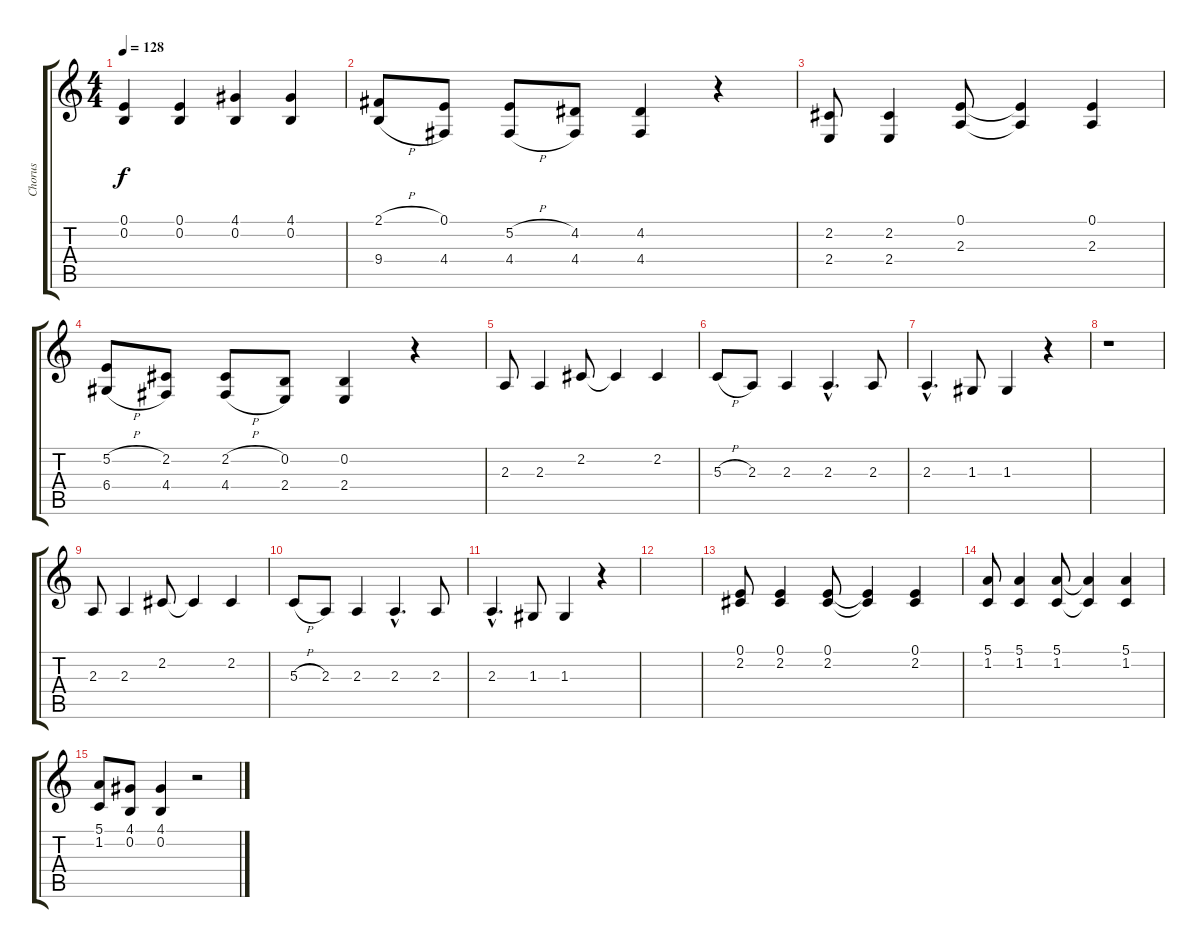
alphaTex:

\track ("Chorus" "Chorus") {instrument tenorsax}
\staff {score tabs}
\tuning (E4 B3 G3 D3 A2 E2) {hide}
\ts (4 4)
\tempo 128
\clef g2
\ks c
(0.1 0.2).4{dy f} (0.1 0.2).4 (4.1 0.2).4 (4.1 0.2).4 |
(2.1{h} 9.4{h}).8 (0.1 4.4).8 (5.2{h} 4.4{h}).8 (4.2 4.4).8 (4.2 4.4).4 r.4 |
(2.2 2.4).8 (2.2 2.4).4 (0.1 2.3).8 (0.1{t} 2.3{t}).4 (0.1 2.3).4 |
(5.2{h} 6.4{h}).8 (2.2 4.4).8 (2.2{h} 4.4{h}).8 (0.2 2.4).8 (0.2 2.4).4 r.4 |
2.3.8 2.3.4 2.2.8 2.2{t}.4 2.2.4 |
5.3{h}.8 2.3.8 2.3.4 2.3{hac}.4{d} 2.3.8 |
2.3{hac}.4{d} 1.3.8 1.3.4 r.4 |
r.1 |
2.3.8 2.3.4 2.2.8 2.2{t}.4 2.2.4 |
5.3{h}.8 2.3.8 2.3.4 2.3{hac}.4{d} 2.3.8 |
2.3{hac}.4{d} 1.3.8 1.3.4 r.4 |
|
(0.1 2.2).8 (0.1 2.2).4 (0.1 2.2).8 (0.1{t} 2.2{t}).4 (0.1 2.2).4 |
(5.1 1.2).8 (5.1 1.2).4 (5.1 1.2).8 (5.1{t} 1.2{t}).4 (5.1 1.2).4 |
(5.1 1.2).8 (4.1 0.2).8 (4.1 0.2).4 r.2
